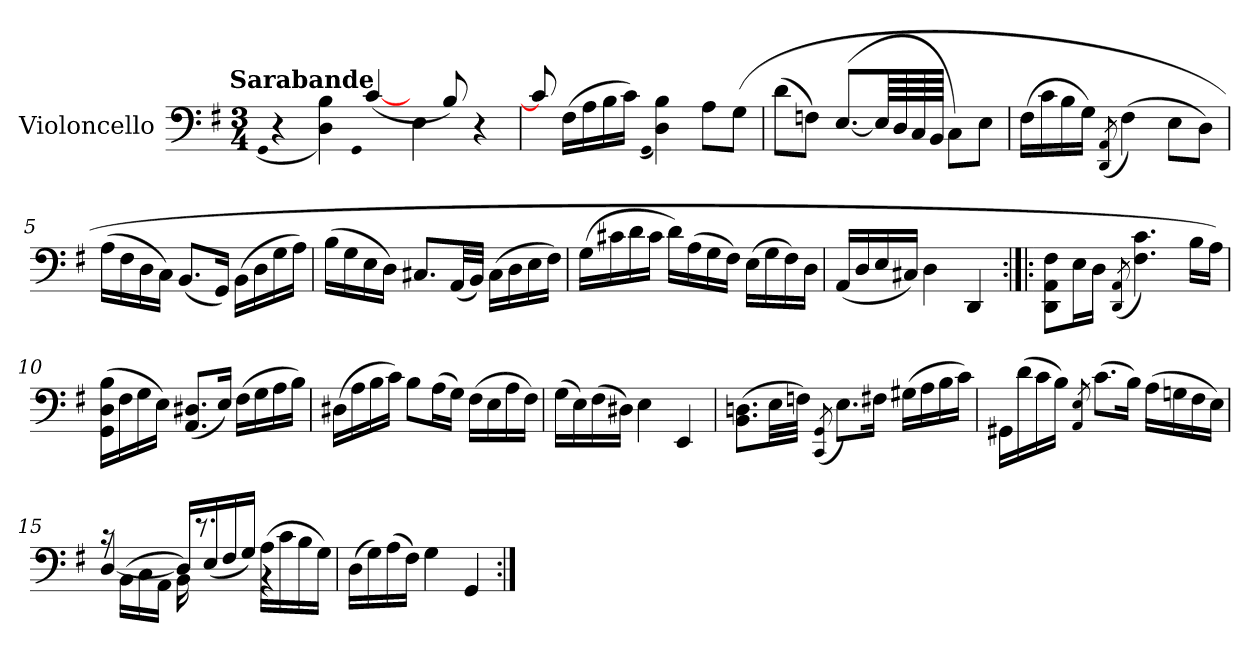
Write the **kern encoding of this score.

**kern
*part1
*staff1
*I"Violoncello
*I'Vc
*clefF4
*k[f#]
!!LO:TX:omd:t=Sarabande
*M3/4
*MM92
=1
*^
.	(qGG
4r	4ryy
4D\ 4B\)	2ryy
qGG	.
([4c/	.
8ryy	4E\
8B/)	.
4ryy	4r
*v	*v
=2
8c/]
(16F#\LL
16A\
16B\
16c\JJ)
(qGG
4D\ 4B\)
8A\L
(8G\J
=3
(8d\L
8Fn\J)
([8.E/L
64E/LLL]
64D/
64C/
64BB/JJJJ
8C\L)
8E\J
=4
(16F#\LL
16c\
16B\
16G\JJ)
(8qDD/ 8qAA/
(4F#\)
8E\L
8D\J)
=5
(16A\LL
16F#\
16D\
16C\JJ)
(8.BB/L
16GG/Jk)
(16BB\LL
16D\
16G\
16A\JJ)
=6
(16B\LL
16G\
16E\
16D\JJ)
8.C#X/L
(32AA/LL
32BB/JJJ)
(16C#\LL
16D\
16E\
16F#\JJ)
=7
(16G\LL
16c#X\
16d\
16c#\JJ
16d\LL)
(16A\
16G\
16F#\JJ)
(16E\LL
16G\
16F#\)
16D\JJ
=8
(16AA/LL
16D/
16E/
16C#X/JJ)
4D\
4DD/
=9:|!|:
8DD\ 8AA\ 8F#\L
16E\L
16D\JJ
(8qDD/ 8qAA/
4.F#\ 4.c\)
16B\LL
16A\JJ)
=10
(16GG\ 16D\ 16B\LL
16F#\
16G\
16E\JJ)
(8.AA/ 8.D#X/L
16E/Jk)
(16F#\LL
16G\
16A\
16B\JJ)
=11
(16D#X\LL
16A\
16B\
16c\JJ)
8B\L
(16A\L
16G\JJ)
(16F#\LL
16E\
16A\
16F#\JJ)
=12
(16G\LL
16E\)
(16F#\
16D#X\JJ)
4E\
4EE/
=13
(8.BB\ 8.Dn\L
32E\LL
32Fn\JJJ)
(8qCC/ 8qGG/
8.E\L)
16F#X\Jk
(16G#X\LL
16A\
16B\
16c\JJ)
=14
16GG#X\LL
(16d\
16c\
16B\JJ)
8qAA/ 8qE/
(8.c\L
16B\Jk)
(16A\LL
16Gn\
16F#\
16E\JJ)
=15
*^
16r	[4D/
(16BB\LL	.
16C\	.
16AA\JJ	.
16BB\)	16D/LL]
8.r	(16E/
.	16F#/
.	16G/JJ)
(16A\LL	4r
16c\	.
16B\	.
16G\JJ)	.
*v	*v
=16
(16D\LL
16G\)
(16A\
16F#\JJ)
4G\
4GG/
=:|!
*-
